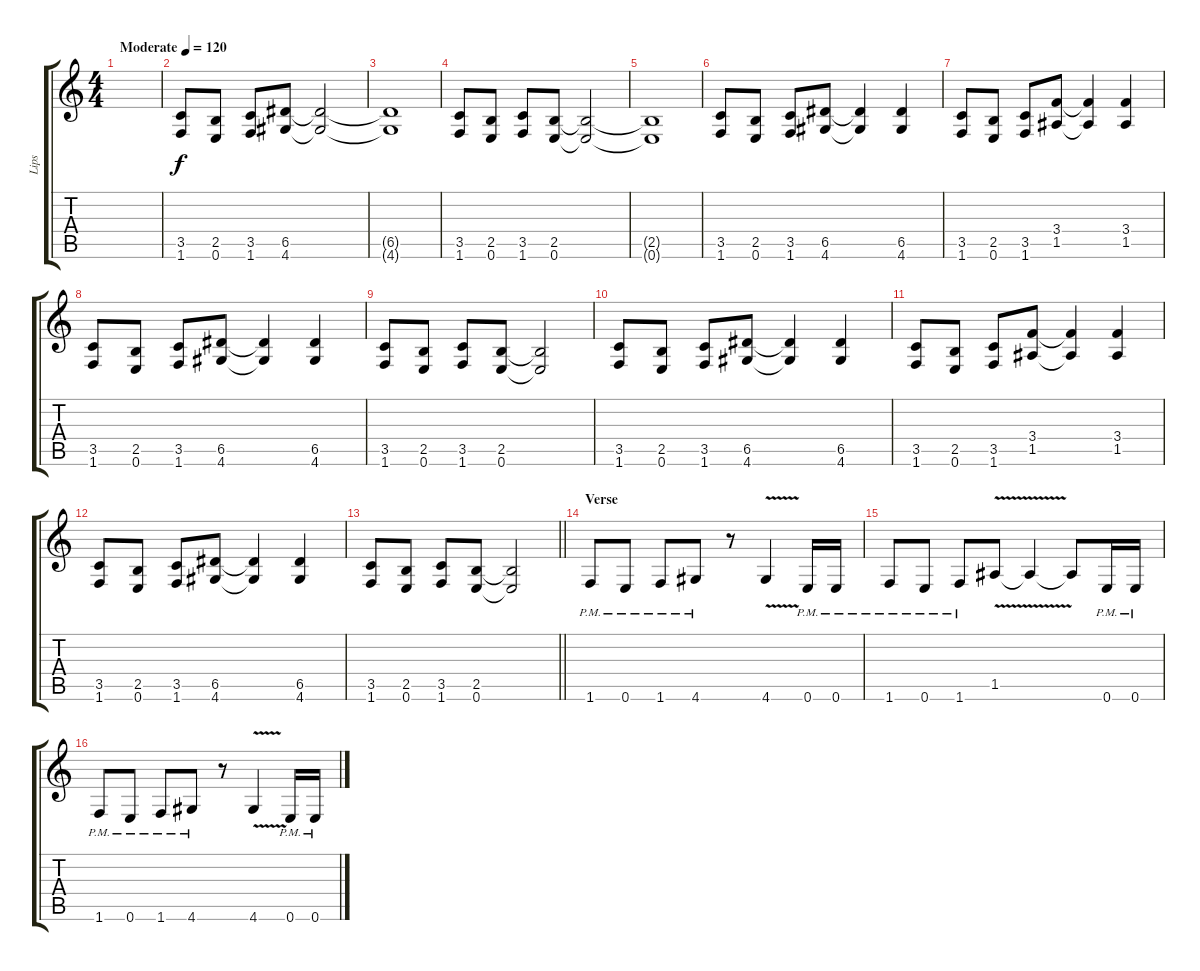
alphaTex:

\track ("Lips" "Lips") {instrument distortionguitar}
\staff {score tabs}
\tuning (E4 B3 G3 D3 A2 E2) {hide}
\ts (4 4)
\tempo (120 "Moderate")
\clef g2
\ks c
|
(3.5 1.6).8 (2.5 0.6).8 (3.5 1.6).8 (6.5 4.6).8 (6.5{t} 4.6{t}).2 |
(6.5{t} 4.6{t}).1 |
(3.5 1.6).8 (2.5 0.6).8 (3.5 1.6).8 (2.5 0.6).8 (2.5{t} 0.6{t}).2 |
(2.5{t} 0.6{t}).1 |
(3.5 1.6).8 (2.5 0.6).8 (3.5 1.6).8 (6.5 4.6).8 (6.5{t} 4.6{t}).4 (6.5 4.6).4 |
(3.5 1.6).8 (2.5 0.6).8 (3.5 1.6).8 (3.4 1.5).8 (3.4{t} 1.5{t}).4 (3.4 1.5).4 |
(3.5 1.6).8 (2.5 0.6).8 (3.5 1.6).8 (6.5 4.6).8 (6.5{t} 4.6{t}).4 (6.5 4.6).4 |
(3.5 1.6).8 (2.5 0.6).8 (3.5 1.6).8 (2.5 0.6).8 (2.5{t} 0.6{t}).2 |
(3.5 1.6).8 (2.5 0.6).8 (3.5 1.6).8 (6.5 4.6).8 (6.5{t} 4.6{t}).4 (6.5 4.6).4 |
(3.5 1.6).8 (2.5 0.6).8 (3.5 1.6).8 (3.4 1.5).8 (3.4{t} 1.5{t}).4 (3.4 1.5).4 |
(3.5 1.6).8 (2.5 0.6).8 (3.5 1.6).8 (6.5 4.6).8 (6.5{t} 4.6{t}).4 (6.5 4.6).4 |
\barLineRight lightlight
(3.5 1.6).8 (2.5 0.6).8 (3.5 1.6).8 (2.5 0.6).8 (2.5{t} 0.6{t}).2 |
\section ("" "Verse")
1.6{pm}.8 0.6{pm}.8 1.6{pm}.8 4.6{pm}.8 r.8 4.6{v}.4 0.6{pm}.16 0.6{pm}.16 |
1.6{pm}.8 0.6{pm}.8 1.6{pm}.8 1.5{v}.8 1.5{t}.4 1.5{t}.8 0.6{pm}.16 0.6{pm}.16 |
1.6{pm}.8 0.6{pm}.8 1.6{pm}.8 4.6{pm}.8 r.8 4.6{v}.4 0.6{pm}.16 0.6{pm}.16
